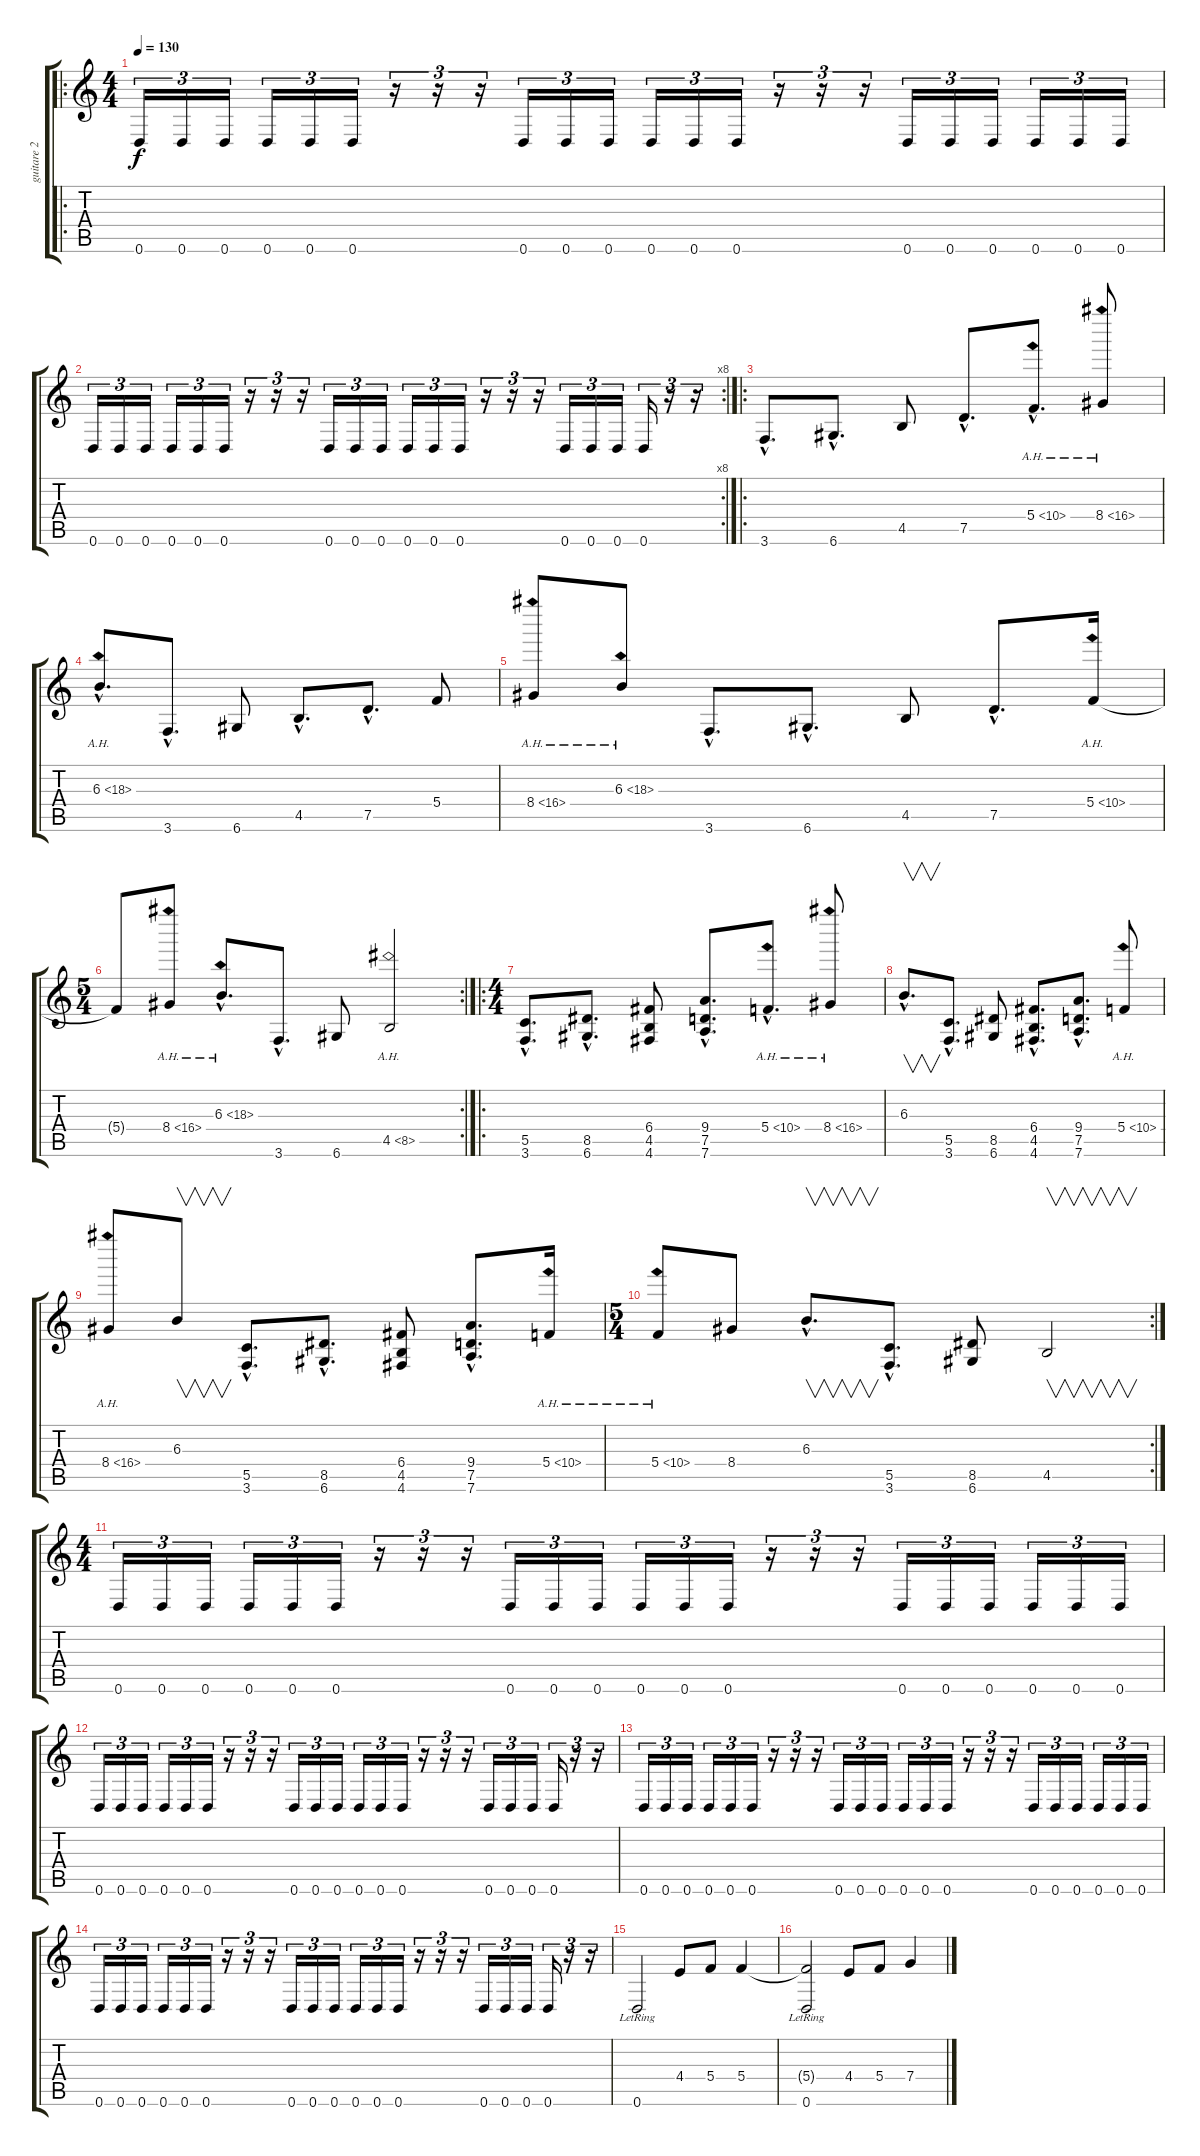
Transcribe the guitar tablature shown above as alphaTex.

\track ("guitare 2" "guitare 2") {instrument distortionguitar}
\staff {score tabs}
\tuning (D4 A3 F3 C3 G2 D2) {hide}
\ro
\ts (4 4)
\tempo 130
\clef g2
\ks c
0.6.16{tu (3 2) dy f instrument distortionguitar} 0.6.16{tu (3 2)} 0.6.16{tu (3 2)} 0.6.16{tu (3 2)} 0.6.16{tu (3 2)} 0.6.16{tu (3 2)} r.16{tu (3 2)} r.16{tu (3 2)} r.16{tu (3 2)} 0.6.16{tu (3 2)} 0.6.16{tu (3 2)} 0.6.16{tu (3 2)} 0.6.16{tu (3 2)} 0.6.16{tu (3 2)} 0.6.16{tu (3 2)} r.16{tu (3 2)} r.16{tu (3 2)} r.16{tu (3 2)} 0.6.16{tu (3 2)} 0.6.16{tu (3 2)} 0.6.16{tu (3 2)} 0.6.16{tu (3 2)} 0.6.16{tu (3 2)} 0.6.16{tu (3 2)} |
\rc 8
0.6.16{tu (3 2)} 0.6.16{tu (3 2)} 0.6.16{tu (3 2)} 0.6.16{tu (3 2)} 0.6.16{tu (3 2)} 0.6.16{tu (3 2)} r.16{tu (3 2)} r.16{tu (3 2)} r.16{tu (3 2)} 0.6.16{tu (3 2)} 0.6.16{tu (3 2)} 0.6.16{tu (3 2)} 0.6.16{tu (3 2)} 0.6.16{tu (3 2)} 0.6.16{tu (3 2)} r.16{tu (3 2)} r.16{tu (3 2)} r.16{tu (3 2)} 0.6.16{tu (3 2)} 0.6.16{tu (3 2)} 0.6.16{tu (3 2)} 0.6.16{tu (3 2)} r.16{tu (3 2)} r.16{tu (3 2)} |
\ro
3.6{hac}.8{d} 6.6{hac}.8{d} 4.5.8 7.5{hac}.8{d} 5.4{ah 5 hac}.8{d} 8.4{ah 8}.8 |
6.3{ah 12 hac}.8{d} 3.6{hac}.8{d} 6.6.8 4.5{hac}.8{d} 7.5{hac}.8{d} 5.4.8 |
8.4{ah 8}.8 6.3{ah 12}.8 3.6{hac}.8{d} 6.6{hac}.8{d} 4.5.8 7.5{hac}.8{d} 5.4{ah 5}.16 |
\rc 2
\ts (5 4)
5.4{t}.8 8.4{ah 8}.8 6.3{ah 12 hac}.8{d} 3.6{hac}.8{d} 6.6.8 4.5{ah 4}.2 |
\ro
\ts (4 4)
(5.5{hac} 3.6{hac}).8{d} (8.5{hac} 6.6{hac}).8{d} (6.4 4.5 4.6).8 (9.4{hac} 7.5{hac} 7.6{hac}).8{d} 5.4{ah 5 hac}.8{d} 8.4{ah 8}.8 |
6.3{hac}.8{v d} (5.5{hac} 3.6{hac}).8{d} (8.5 6.6).8 (6.4{hac} 4.5{hac} 4.6{hac}).8{d} (9.4{hac} 7.5{hac} 7.6{hac}).8{d} 5.4{ah 5}.8 |
8.4{ah 8}.8 6.3.8{v} (5.5{hac} 3.6{hac}).8{d} (8.5{hac} 6.6{hac}).8{d} (6.4 4.5 4.6).8 (9.4{hac} 7.5{hac} 7.6{hac}).8{d} 5.4{ah 5}.16 |
\rc 2
\ts (5 4)
5.4{ah 5}.8 8.4.8 6.3{hac}.8{v d} (5.5{hac} 3.6{hac}).8{d} (8.5 6.6).8 4.5.2{v} |
\ts (4 4)
0.6.16{tu (3 2)} 0.6.16{tu (3 2)} 0.6.16{tu (3 2)} 0.6.16{tu (3 2)} 0.6.16{tu (3 2)} 0.6.16{tu (3 2)} r.16{tu (3 2)} r.16{tu (3 2)} r.16{tu (3 2)} 0.6.16{tu (3 2)} 0.6.16{tu (3 2)} 0.6.16{tu (3 2)} 0.6.16{tu (3 2)} 0.6.16{tu (3 2)} 0.6.16{tu (3 2)} r.16{tu (3 2)} r.16{tu (3 2)} r.16{tu (3 2)} 0.6.16{tu (3 2)} 0.6.16{tu (3 2)} 0.6.16{tu (3 2)} 0.6.16{tu (3 2)} 0.6.16{tu (3 2)} 0.6.16{tu (3 2)} |
0.6.16{tu (3 2)} 0.6.16{tu (3 2)} 0.6.16{tu (3 2)} 0.6.16{tu (3 2)} 0.6.16{tu (3 2)} 0.6.16{tu (3 2)} r.16{tu (3 2)} r.16{tu (3 2)} r.16{tu (3 2)} 0.6.16{tu (3 2)} 0.6.16{tu (3 2)} 0.6.16{tu (3 2)} 0.6.16{tu (3 2)} 0.6.16{tu (3 2)} 0.6.16{tu (3 2)} r.16{tu (3 2)} r.16{tu (3 2)} r.16{tu (3 2)} 0.6.16{tu (3 2)} 0.6.16{tu (3 2)} 0.6.16{tu (3 2)} 0.6.16{tu (3 2)} r.16{tu (3 2)} r.16{tu (3 2)} |
0.6.16{tu (3 2)} 0.6.16{tu (3 2)} 0.6.16{tu (3 2)} 0.6.16{tu (3 2)} 0.6.16{tu (3 2)} 0.6.16{tu (3 2)} r.16{tu (3 2)} r.16{tu (3 2)} r.16{tu (3 2)} 0.6.16{tu (3 2)} 0.6.16{tu (3 2)} 0.6.16{tu (3 2)} 0.6.16{tu (3 2)} 0.6.16{tu (3 2)} 0.6.16{tu (3 2)} r.16{tu (3 2)} r.16{tu (3 2)} r.16{tu (3 2)} 0.6.16{tu (3 2)} 0.6.16{tu (3 2)} 0.6.16{tu (3 2)} 0.6.16{tu (3 2)} 0.6.16{tu (3 2)} 0.6.16{tu (3 2)} |
0.6.16{tu (3 2)} 0.6.16{tu (3 2)} 0.6.16{tu (3 2)} 0.6.16{tu (3 2)} 0.6.16{tu (3 2)} 0.6.16{tu (3 2)} r.16{tu (3 2)} r.16{tu (3 2)} r.16{tu (3 2)} 0.6.16{tu (3 2)} 0.6.16{tu (3 2)} 0.6.16{tu (3 2)} 0.6.16{tu (3 2)} 0.6.16{tu (3 2)} 0.6.16{tu (3 2)} r.16{tu (3 2)} r.16{tu (3 2)} r.16{tu (3 2)} 0.6.16{tu (3 2)} 0.6.16{tu (3 2)} 0.6.16{tu (3 2)} 0.6.16{tu (3 2)} r.16{tu (3 2)} r.16{tu (3 2)} |
0.6{lr}.2 4.4.8 5.4.8 5.4.4 |
(5.4{t} 0.6{lr}).2 4.4.8 5.4.8 7.4.4
